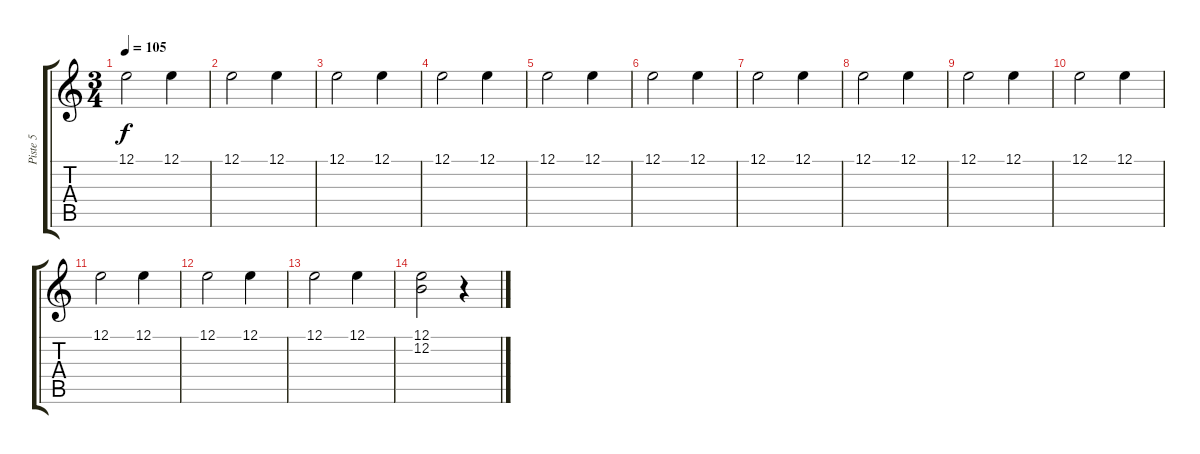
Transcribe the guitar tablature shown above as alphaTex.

\track ("Piste 5" "Piste 5") {instrument vibraphone}
\staff {score tabs}
\tuning (E4 B3 G3 D3 A2 E2) {hide}
\ts (3 4)
\tempo 105
\clef g2
\ks c
12.1.2{dy f} 12.1.4 |
12.1.2 12.1.4 |
12.1.2 12.1.4 |
12.1.2 12.1.4 |
12.1.2 12.1.4 |
12.1.2 12.1.4 |
12.1.2 12.1.4 |
12.1.2 12.1.4 |
12.1.2 12.1.4 |
12.1.2 12.1.4 |
12.1.2 12.1.4 |
12.1.2 12.1.4 |
12.1.2 12.1.4 |
(12.1 12.2).2 r.4
